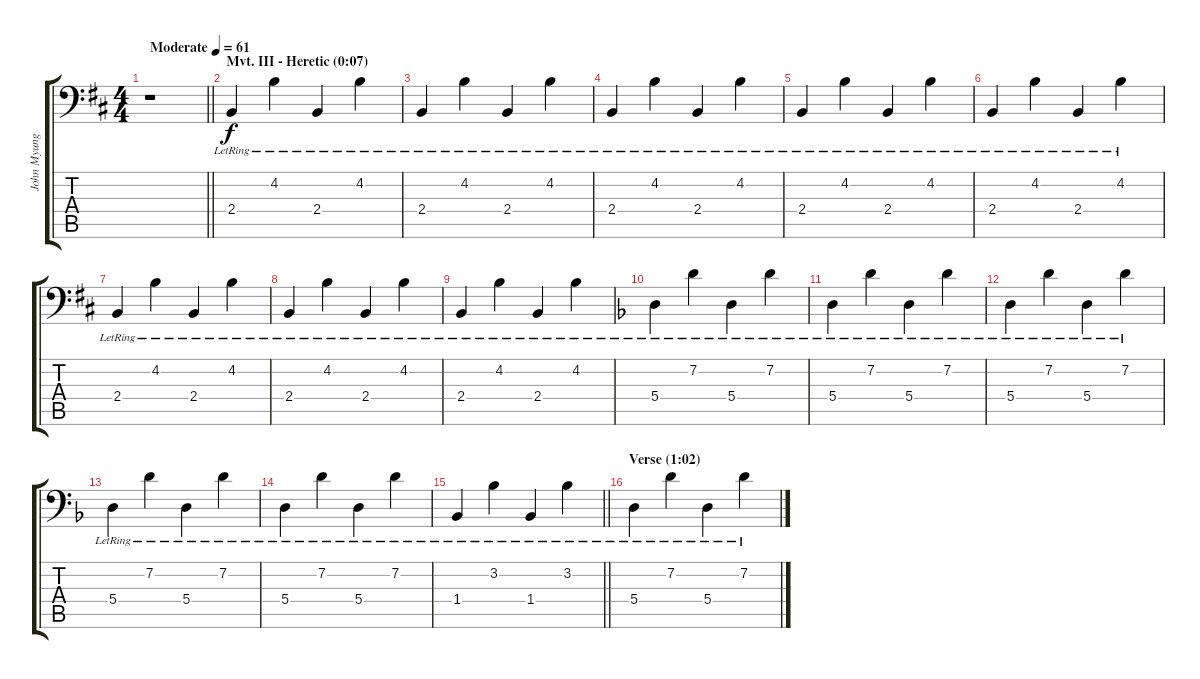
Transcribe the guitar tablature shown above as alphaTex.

\track ("John Myung Bass" "John Myung") {instrument electricbassfinger}
\staff {score tabs}
\tuning (C3 G2 D2 A1 E1 B0) {hide}
\ts (4 4)
\tempo (61 "Moderate")
\clef f4
\barLineRight lightlight
\ks bminor
r.1{dy f instrument electricbassfinger} |
\section ("" "Mvt. III - Heretic (0:07)")
2.4{lr}.4 4.2{lr}.4 2.4{lr}.4 4.2{lr}.4 |
2.4{lr}.4 4.2{lr}.4 2.4{lr}.4 4.2{lr}.4 |
2.4{lr}.4 4.2{lr}.4 2.4{lr}.4 4.2{lr}.4 |
2.4{lr}.4 4.2{lr}.4 2.4{lr}.4 4.2{lr}.4 |
2.4{lr}.4 4.2{lr}.4 2.4{lr}.4 4.2{lr}.4 |
2.4{lr}.4 4.2{lr}.4 2.4{lr}.4 4.2{lr}.4 |
2.4{lr}.4 4.2{lr}.4 2.4{lr}.4 4.2{lr}.4 |
2.4{lr}.4 4.2{lr}.4 2.4{lr}.4 4.2{lr}.4 |
\ks dminor
5.4{lr}.4 7.2{lr}.4 5.4{lr}.4 7.2{lr}.4 |
5.4{lr}.4 7.2{lr}.4 5.4{lr}.4 7.2{lr}.4 |
5.4{lr}.4 7.2{lr}.4 5.4{lr}.4 7.2{lr}.4 |
5.4{lr}.4 7.2{lr}.4 5.4{lr}.4 7.2{lr}.4 |
5.4{lr}.4 7.2{lr}.4 5.4{lr}.4 7.2{lr}.4 |
\barLineRight lightlight
1.4{lr}.4 3.2{lr}.4 1.4{lr}.4 3.2{lr}.4 |
\section ("" "Verse (1:02)")
5.4{lr}.4 7.2{lr}.4 5.4{lr}.4 7.2{lr}.4
